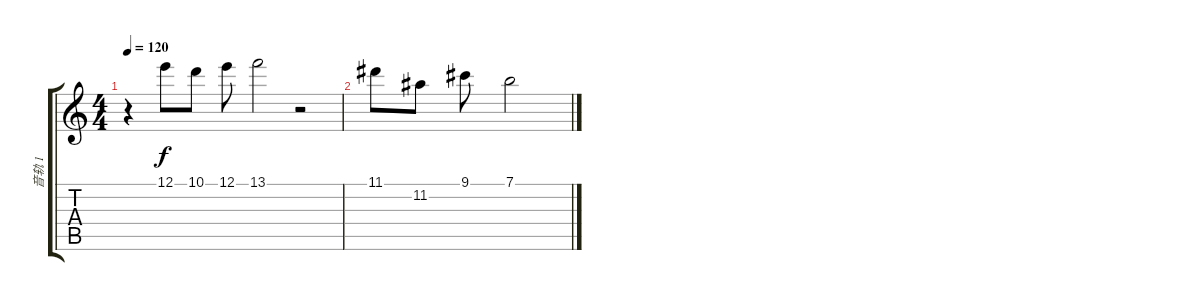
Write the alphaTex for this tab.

\track ("音轨 1" "音轨 1") {instrument electricguitarjazz}
\staff {score tabs}
\tuning (E4 B3 G3 D3 A2 E2) {hide}
\ts (4 4)
\tempo 120
\clef g2
\ks c
r.4{dy f} 12.1.8 10.1.8 12.1.8 13.1.2 r.2 |
11.1.8 11.2.8 9.1.8 7.1.2
